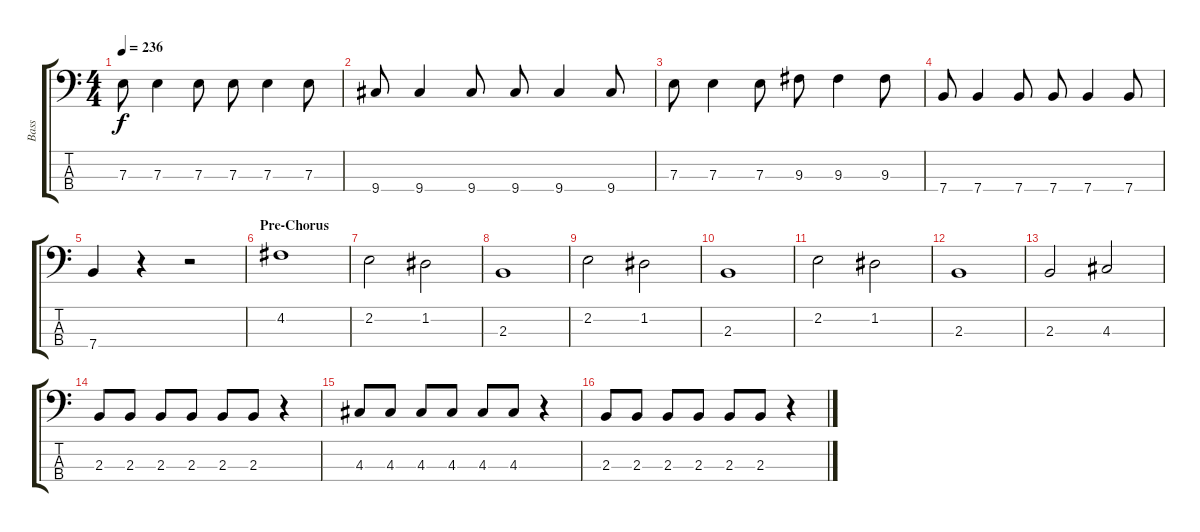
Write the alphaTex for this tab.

\track ("Bass" "Bass") {instrument slapbass2}
\staff {score tabs}
\tuning (G2 D2 A1 E1) {hide}
\ts (4 4)
\tempo 236
\clef f4
\ks c
7.3.8{dy f} 7.3.4 7.3.8 7.3.8 7.3.4 7.3.8 |
9.4.8 9.4.4 9.4.8 9.4.8 9.4.4 9.4.8 |
7.3.8 7.3.4 7.3.8 9.3.8 9.3.4 9.3.8 |
7.4.8 7.4.4 7.4.8 7.4.8 7.4.4 7.4.8 |
7.4.4 r.4 r.2 |
\section ("" "Pre-Chorus")
4.2.1 |
2.2.2 1.2.2 |
2.3.1 |
2.2.2 1.2.2 |
2.3.1 |
2.2.2 1.2.2 |
2.3.1 |
2.3.2 4.3.2 |
2.3.8 2.3.8 2.3.8 2.3.8 2.3.8 2.3.8 r.4 |
4.3.8 4.3.8 4.3.8 4.3.8 4.3.8 4.3.8 r.4 |
2.3.8 2.3.8 2.3.8 2.3.8 2.3.8 2.3.8 r.4
